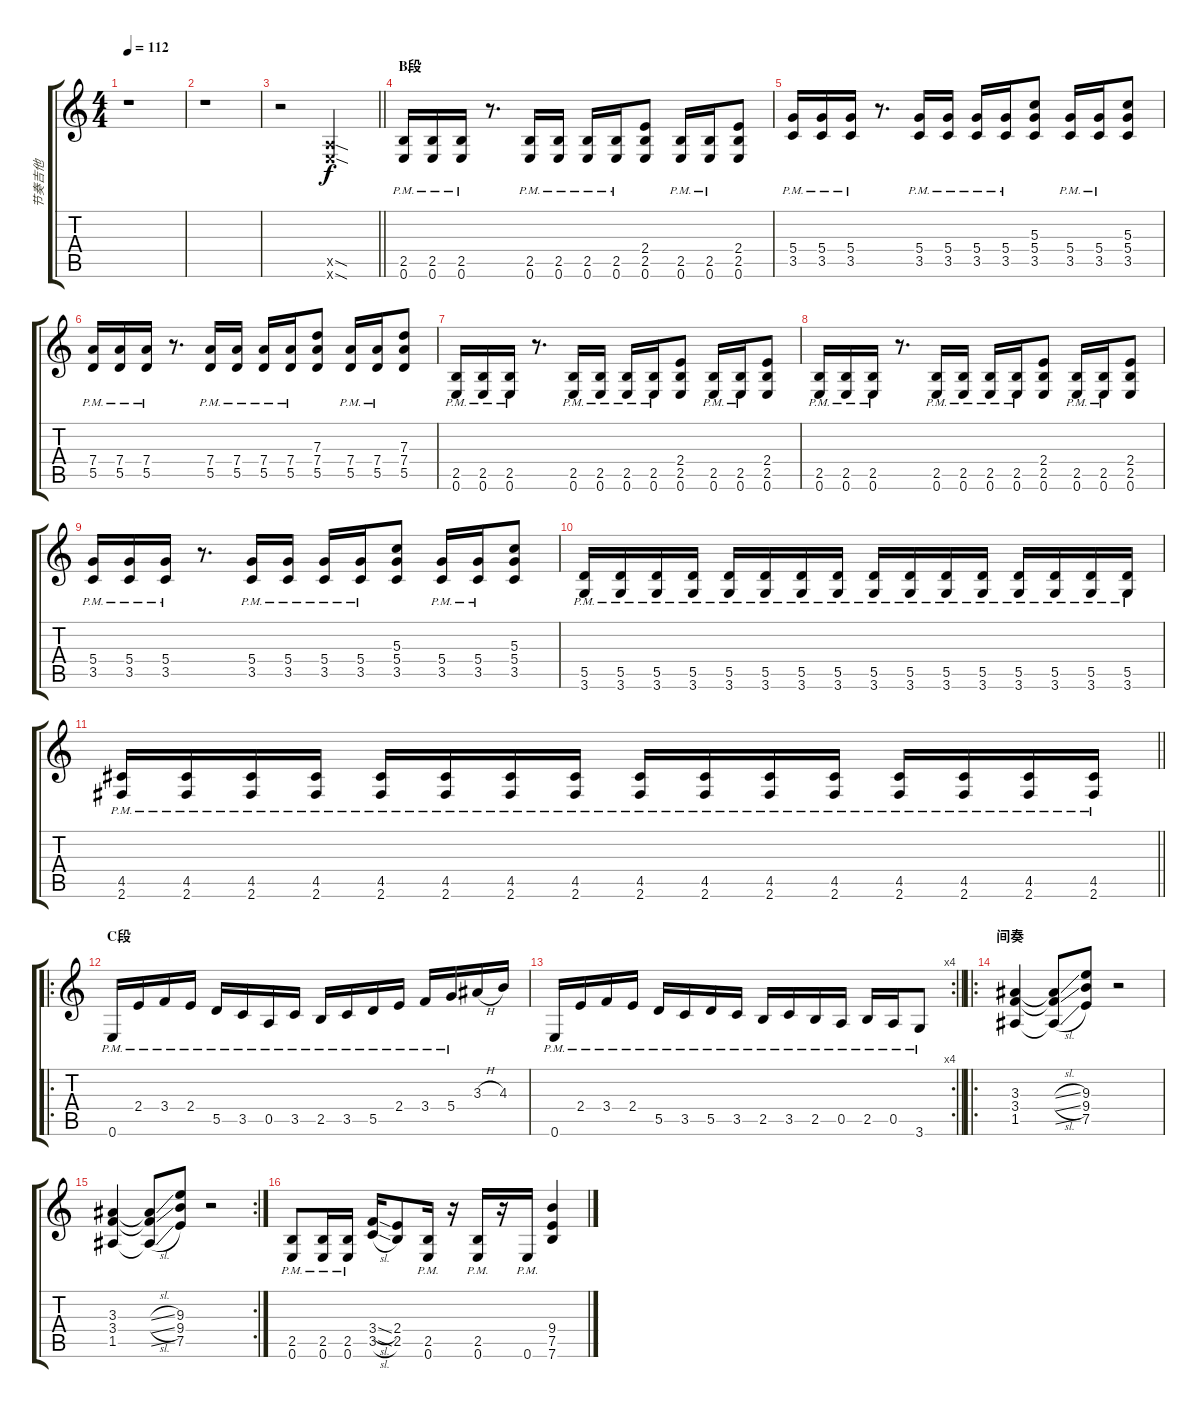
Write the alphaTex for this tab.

\track ("节奏吉他 " "节奏吉他 ") {instrument distortionguitar}
\staff {score tabs}
\tuning (E4 B3 G3 D3 A2 E2) {hide}
\ts (4 4)
\tempo 112
\clef g2
\ks c
r.1{dy f} |
r.1 |
\barLineRight lightlight
r.2 (0.5{sod x} 0.6{sod x}).2 |
\section ("" "B段")
(2.5{pm} 0.6{pm}).16 (2.5{pm} 0.6{pm}).16 (2.5{pm} 0.6{pm}).16 r.8{d} (2.5{pm} 0.6{pm}).16 (2.5{pm} 0.6{pm}).16 (2.5{pm} 0.6{pm}).16 (2.5{pm} 0.6{pm}).16 (2.4 2.5 0.6).8 (2.5{pm} 0.6{pm}).16 (2.5{pm} 0.6{pm}).16 (2.4 2.5 0.6).8 |
(5.4{pm} 3.5{pm}).16 (5.4{pm} 3.5{pm}).16 (5.4{pm} 3.5{pm}).16 r.8{d} (5.4{pm} 3.5{pm}).16 (5.4{pm} 3.5{pm}).16 (5.4{pm} 3.5{pm}).16 (5.4{pm} 3.5{pm}).16 (5.3 5.4 3.5).8 (5.4{pm} 3.5{pm}).16 (5.4{pm} 3.5{pm}).16 (5.3 5.4 3.5).8 |
(7.4{pm} 5.5{pm}).16 (7.4{pm} 5.5{pm}).16 (7.4{pm} 5.5{pm}).16 r.8{d} (7.4{pm} 5.5{pm}).16 (7.4{pm} 5.5{pm}).16 (7.4{pm} 5.5{pm}).16 (7.4{pm} 5.5{pm}).16 (7.3 7.4 5.5).8 (7.4{pm} 5.5{pm}).16 (7.4{pm} 5.5{pm}).16 (7.3 7.4 5.5).8 |
(2.5{pm} 0.6{pm}).16 (2.5{pm} 0.6{pm}).16 (2.5{pm} 0.6{pm}).16 r.8{d} (2.5{pm} 0.6{pm}).16 (2.5{pm} 0.6{pm}).16 (2.5{pm} 0.6{pm}).16 (2.5{pm} 0.6{pm}).16 (2.4 2.5 0.6).8 (2.5{pm} 0.6{pm}).16 (2.5{pm} 0.6{pm}).16 (2.4 2.5 0.6).8 |
(2.5{pm} 0.6{pm}).16 (2.5{pm} 0.6{pm}).16 (2.5{pm} 0.6{pm}).16 r.8{d} (2.5{pm} 0.6{pm}).16 (2.5{pm} 0.6{pm}).16 (2.5{pm} 0.6{pm}).16 (2.5{pm} 0.6{pm}).16 (2.4 2.5 0.6).8 (2.5{pm} 0.6{pm}).16 (2.5{pm} 0.6{pm}).16 (2.4 2.5 0.6).8 |
(5.4{pm} 3.5{pm}).16 (5.4{pm} 3.5{pm}).16 (5.4{pm} 3.5{pm}).16 r.8{d} (5.4{pm} 3.5{pm}).16 (5.4{pm} 3.5{pm}).16 (5.4{pm} 3.5{pm}).16 (5.4{pm} 3.5{pm}).16 (5.3 5.4 3.5).8 (5.4{pm} 3.5{pm}).16 (5.4{pm} 3.5{pm}).16 (5.3 5.4 3.5).8 |
(5.5{pm} 3.6{pm}).16 (5.5{pm} 3.6{pm}).16 (5.5{pm} 3.6{pm}).16 (5.5{pm} 3.6{pm}).16 (5.5{pm} 3.6{pm}).16 (5.5{pm} 3.6{pm}).16 (5.5{pm} 3.6{pm}).16 (5.5{pm} 3.6{pm}).16 (5.5{pm} 3.6{pm}).16 (5.5{pm} 3.6{pm}).16 (5.5{pm} 3.6{pm}).16 (5.5{pm} 3.6{pm}).16 (5.5{pm} 3.6{pm}).16 (5.5{pm} 3.6{pm}).16 (5.5{pm} 3.6{pm}).16 (5.5{pm} 3.6{pm}).16 |
\barLineRight lightlight
(4.5{pm} 2.6{pm}).16 (4.5{pm} 2.6{pm}).16 (4.5{pm} 2.6{pm}).16 (4.5{pm} 2.6{pm}).16 (4.5{pm} 2.6{pm}).16 (4.5{pm} 2.6{pm}).16 (4.5{pm} 2.6{pm}).16 (4.5{pm} 2.6{pm}).16 (4.5{pm} 2.6{pm}).16 (4.5{pm} 2.6{pm}).16 (4.5{pm} 2.6{pm}).16 (4.5{pm} 2.6{pm}).16 (4.5{pm} 2.6{pm}).16 (4.5{pm} 2.6{pm}).16 (4.5{pm} 2.6{pm}).16 (4.5{pm} 2.6{pm}).16 |
\ro
\section ("" "C段")
0.6{pm}.16 2.4{pm}.16 3.4{pm}.16 2.4{pm}.16 5.5{pm}.16 3.5{pm}.16 0.5{pm}.16 3.5{pm}.16 2.5{pm}.16 3.5{pm}.16 5.5{pm}.16 2.4{pm}.16 3.4{pm}.16 5.4{pm}.16 3.3{h}.16 4.3.16 |
\rc 4
\barLineRight lightlight
0.6{pm}.16 2.4{pm}.16 3.4{pm}.16 2.4{pm}.16 5.5{pm}.16 3.5{pm}.16 5.5{pm}.16 3.5{pm}.16 2.5{pm}.16 3.5{pm}.16 2.5{pm}.16 0.5{pm}.16 2.5{pm}.16 0.5{pm}.16 3.6{pm}.8 |
\ro
\section ("" "间奏")
(3.3 3.4 1.5).4 (3.3{sl t} 3.4{sl t} 1.5{sl t}).8 (9.3 9.4 7.5).8 r.2 |
\rc 2
(3.3 3.4 1.5).4 (3.3{sl t} 3.4{sl t} 1.5{sl t}).8 (9.3 9.4 7.5).8 r.2 |
(2.5{pm} 0.6{pm}).8 (2.5{pm} 0.6{pm}).16 (2.5{pm} 0.6{pm}).16 (3.4{sl} 3.5{sl}).16 (2.4 2.5).8 (2.5{pm} 0.6{pm}).16 r.16 (2.5{pm} 0.6{pm}).16 r.16 0.6{pm}.16 (9.4 7.5 7.6).4
